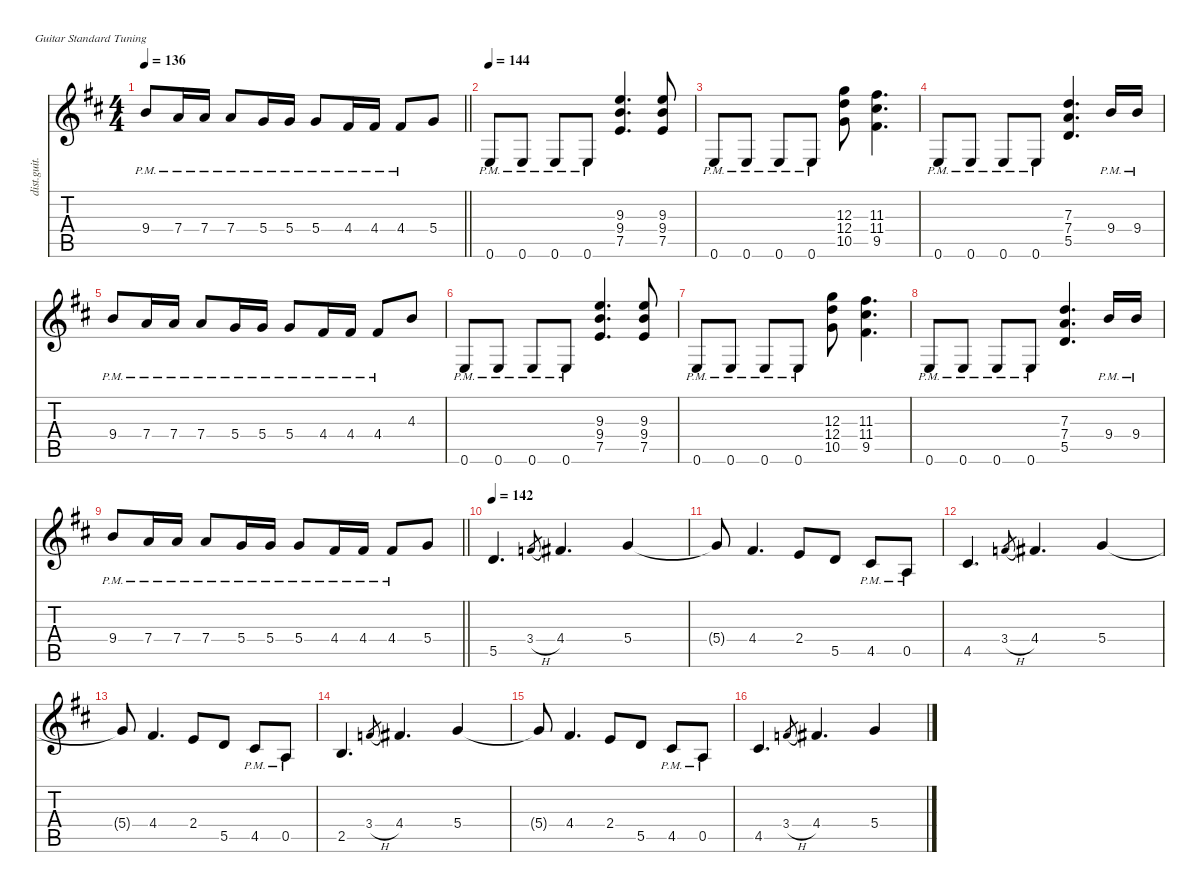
\defaultSystemsLayout 4
\hideDynamics
\bracketExtendMode nobrackets
\otherSystemsTrackNameOrientation horizontal
\track ("James - Rythme Distortion" "dist.guit.") {defaultSystemsLayout 4 instrument distortionguitar}
\staff {score tabs}
\tuning (E4 B3 G3 D3 A2 E2)
\ts (4 4)
\tempo 136
\clef g2
\barLineRight lightlight
\ks bminor
9.4{pm acc forcenatural}.8{dy f beam Up} 7.4{pm acc forcenatural}.16{beam Up} 7.4{pm acc forcenatural}.16{beam Up} 7.4{pm acc forcenatural}.8{beam Up} 5.4{pm acc forcenatural}.16{beam Up} 5.4{pm acc forcenatural}.16{beam Up} 5.4{pm acc forcenatural}.8{beam Up} 4.4{pm acc #}.16{beam Up} 4.4{pm acc #}.16{beam Up} 4.4{pm acc #}.8{beam Up} 5.4{acc forcenatural}.8{beam Up} |
\tempo 144
0.6{pm acc forcenatural}.8{beam Up} 0.6{pm acc forcenatural}.8{beam Up} 0.6{pm acc forcenatural}.8{beam Up} 0.6{pm acc forcenatural}.8{beam Up} (9.3{acc forcenatural} 9.4{acc forcenatural} 7.5{acc forcenatural}).4{d beam Up} (9.3{acc forcenatural} 9.4{acc forcenatural} 7.5{acc forcenatural}).8{beam Up} |
0.6{pm acc forcenatural}.8{beam Up} 0.6{pm acc forcenatural}.8{beam Up} 0.6{pm acc forcenatural}.8{beam Up} 0.6{pm acc forcenatural}.8{beam Up} (12.3{acc forcenatural} 12.4{acc forcenatural} 10.5{acc forcenatural}).8{beam Down} (11.3{acc #} 11.4{acc #} 9.5{acc #}).4{d beam Down} |
0.6{pm acc forcenatural}.8{beam Up} 0.6{pm acc forcenatural}.8{beam Up} 0.6{pm acc forcenatural}.8{beam Up} 0.6{pm acc forcenatural}.8{beam Up} (7.3{acc forcenatural} 7.4{acc forcenatural} 5.5{acc forcenatural}).4{d beam Up} 9.4{pm acc forcenatural}.16{beam Up} 9.4{pm acc forcenatural}.16{beam Up} |
9.4{pm acc forcenatural}.8{beam Up} 7.4{pm acc forcenatural}.16{beam Up} 7.4{pm acc forcenatural}.16{beam Up} 7.4{pm acc forcenatural}.8{beam Up} 5.4{pm acc forcenatural}.16{beam Up} 5.4{pm acc forcenatural}.16{beam Up} 5.4{pm acc forcenatural}.8{beam Up} 4.4{pm acc #}.16{beam Up} 4.4{pm acc #}.16{beam Up} 4.4{pm acc #}.8{beam Up} 4.3{acc forcenatural}.8{beam Up} |
0.6{pm acc forcenatural}.8{beam Up} 0.6{pm acc forcenatural}.8{beam Up} 0.6{pm acc forcenatural}.8{beam Up} 0.6{pm acc forcenatural}.8{beam Up} (9.3{acc forcenatural} 9.4{acc forcenatural} 7.5{acc forcenatural}).4{d beam Up} (9.3{acc forcenatural} 9.4{acc forcenatural} 7.5{acc forcenatural}).8{beam Up} |
0.6{pm acc forcenatural}.8{beam Up} 0.6{pm acc forcenatural}.8{beam Up} 0.6{pm acc forcenatural}.8{beam Up} 0.6{pm acc forcenatural}.8{beam Up} (12.3{acc forcenatural} 12.4{acc forcenatural} 10.5{acc forcenatural}).8{beam Down} (11.3{acc #} 11.4{acc #} 9.5{acc #}).4{d beam Down} |
0.6{pm acc forcenatural}.8{beam Up} 0.6{pm acc forcenatural}.8{beam Up} 0.6{pm acc forcenatural}.8{beam Up} 0.6{pm acc forcenatural}.8{beam Up} (7.3{acc forcenatural} 7.4{acc forcenatural} 5.5{acc forcenatural}).4{d beam Up} 9.4{pm acc forcenatural}.16{beam Up} 9.4{pm acc forcenatural}.16{beam Up} |
\barLineRight lightlight
9.4{pm acc forcenatural}.8{beam Up} 7.4{pm acc forcenatural}.16{beam Up} 7.4{pm acc forcenatural}.16{beam Up} 7.4{pm acc forcenatural}.8{beam Up} 5.4{pm acc forcenatural}.16{beam Up} 5.4{pm acc forcenatural}.16{beam Up} 5.4{pm acc forcenatural}.8{beam Up} 4.4{pm acc #}.16{beam Up} 4.4{pm acc #}.16{beam Up} 4.4{pm acc #}.8{beam Up} 5.4{acc forcenatural}.8{beam Up} |
\tempo 142
5.5{acc forcenatural}.4{d beam Up} 3.4{h acc forcenatural}.8{gr dy mf beam Up} 4.4{acc #}.4{d dy f beam Up} 5.4{acc forcenatural}.4{beam Up} |
5.4{t acc forcenatural}.8{beam Up} 4.4{acc #}.4{d beam Up} 2.4{acc forcenatural}.8{beam Up} 5.5{acc forcenatural}.8{dy ff beam Up} 4.5{pm acc #}.8{dy f beam Up} 0.5{pm acc forcenatural}.8{beam Up} |
4.5{acc #}.4{d beam Up} 3.4{h acc forcenatural}.8{gr dy mf beam Up} 4.4{acc #}.4{d dy f beam Up} 5.4{acc forcenatural}.4{beam Up} |
5.4{t acc forcenatural}.8{beam Up} 4.4{acc #}.4{d beam Up} 2.4{acc forcenatural}.8{beam Up} 5.5{acc forcenatural}.8{dy ff beam Up} 4.5{pm acc #}.8{dy f beam Up} 0.5{pm acc forcenatural}.8{beam Up} |
2.5{acc forcenatural}.4{d beam Up} 3.4{h acc forcenatural}.8{gr dy mf beam Up} 4.4{acc #}.4{d dy f beam Up} 5.4{acc forcenatural}.4{beam Up} |
5.4{t acc forcenatural}.8{beam Up} 4.4{acc #}.4{d beam Up} 2.4{acc forcenatural}.8{beam Up} 5.5{acc forcenatural}.8{dy ff beam Up} 4.5{pm acc #}.8{dy f beam Up} 0.5{pm acc forcenatural}.8{beam Up} |
4.5{acc #}.4{d beam Up} 3.4{h acc forcenatural}.8{gr dy mf beam Up} 4.4{acc #}.4{d dy f beam Up} 5.4{acc forcenatural}.4{beam Up}
